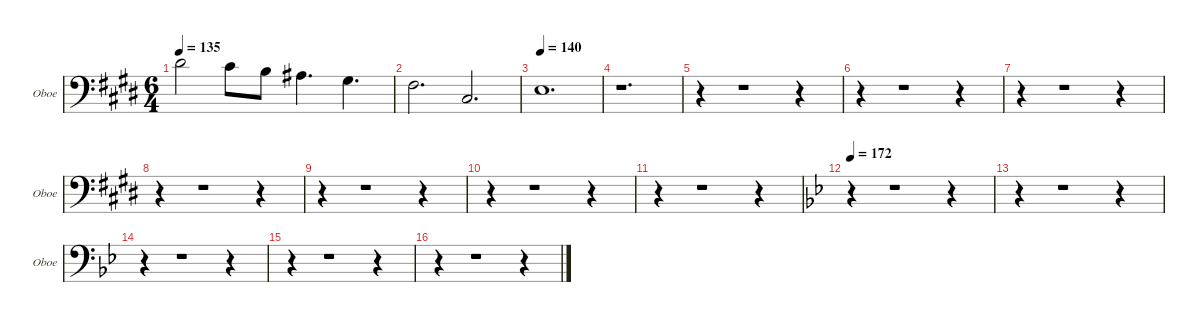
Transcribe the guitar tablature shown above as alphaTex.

\defaultSystemsLayout 4
\hideDynamics
\bracketExtendMode nobrackets
\useSystemSignSeparator
\singleTrackTrackNamePolicy allsystems
\multiTrackTrackNamePolicy allsystems
\firstSystemTrackNameMode fullname
\otherSystemsTrackNameMode fullname
\firstSystemTrackNameOrientation horizontal
\otherSystemsTrackNameOrientation horizontal
\track ("Oboe" "ob.") {instrument oboe}
\staff {score}
\tuning (E4 B3 G3 D3 A2 E2)
\ts (6 4)
\tempo 135
\clef f4
\ks e
4.2{acc #}.2{dy mp beam Down} 2.2{acc #}.8{beam Down} 0.2{acc forcenatural}.8{beam Down} 3.3{acc #}.4{d beam Down} 1.3{acc #}.4{d beam Down} |
4.4{acc #}.2{d beam Down} 4.5{acc #}.2{d beam Up} |
\tempo 140
2.4{acc forcenatural}.1{d beam Down} |
r.1{d beam Down} |
r.4{beam Down} r.1{beam Down} r.4{beam Down} |
r.4{beam Down} r.1{beam Down} r.4{beam Down} |
r.4{beam Down} r.1{beam Down} r.4{beam Down} |
r.4{beam Down} r.1{beam Down} r.4{beam Down} |
r.4{beam Down} r.1{beam Down} r.4{beam Down} |
r.4{beam Down} r.1{beam Down} r.4{beam Down} |
r.4{beam Down} r.1{beam Down} r.4{beam Down} |
\tempo 172
\ks gminor
r.4{beam Down} r.1{beam Down} r.4{beam Down} |
r.4{beam Down} r.1{beam Down} r.4{beam Down} |
r.4{beam Down} r.1{beam Down} r.4{beam Down} |
r.4{beam Down} r.1{beam Down} r.4{beam Down} |
r.4{beam Down} r.1{beam Down} r.4{beam Down}
